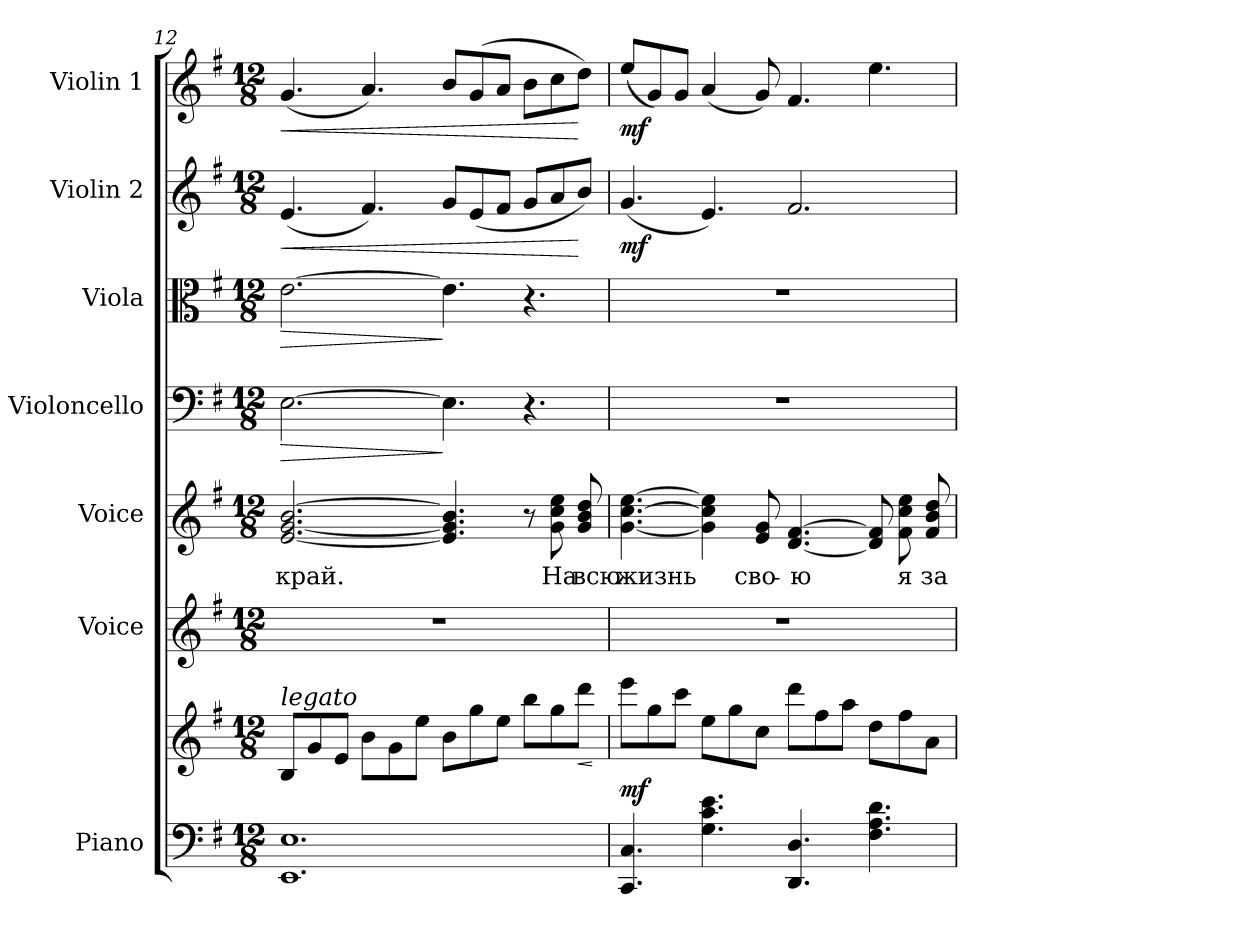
**kern	**kern	**dynam	**kern	**kern	**text	**kern	**dynam	**kern	**dynam	**kern	**dynam	**kern	**dynam
*part7	*part7	*part7	*part6	*part5	*part5	*part4	*part4	*part3	*part3	*part2	*part2	*part1	*part1
*staff8	*staff7	*staff7/8	*staff6	*staff5	*staff5	*staff4	*staff4	*staff3	*staff3	*staff2	*staff2	*staff1	*staff1
*I"Piano	*	*	*I"Voice	*I"Voice	*	*I"Violoncello	*	*I"Viola	*	*I"Violin 2	*	*I"Violin 1	*
*I'Pno.	*	*	*I'Voice	*I'Voice	*	*I'Vc.	*	*I'Vla.	*	*I'Vln.	*	*I'Vln.	*
!!LO:PB:g=z
*clefF4	*clefG2	*	*clefG2	*clefG2	*	*clefF4	*	*clefC3	*	*clefG2	*	*clefG2	*
*k[f#]	*k[f#]	*	*k[f#]	*k[f#]	*	*k[f#]	*	*k[f#]	*	*k[f#]	*	*k[f#]	*
*e:	*e:	*	*e:	*e:	*	*e:	*	*e:	*	*e:	*	*e:	*
*M12/8	*M12/8	*	*M12/8	*M12/8	*	*M12/8	*	*M12/8	*	*M12/8	*	*M12/8	*
=12	=12	=12	=12	=12	=12	=12	=12	=12	=12	=12	=12	=12	=12
!	!	!	!LO:N:vis=1	!	!	!	!	!	!	!	!	!	!
!	!LO:TX:a:i:t=legato	!	!	!	!	!	!	!	!	!	!	!	!
!	!	!	!	!	!LO:LY:b:color=#000000	!	!LO:HP:b	!	!LO:HP:b	!	!LO:HP:b	!	!LO:HP:b
1.EEi/ 1.Ei	8Bi/L	.	1.r	[2.ei/ [2.gi [2.bi	край.	[2.Ei\	>	[2.ei\	>	(4.ei/	<	(4.gi/	<
.	8gi/	.	.	.	.	.	.	.	.	.	.	.	.
.	8ei/J	.	.	.	.	.	.	.	.	.	.	.	.
.	8bi\L	.	.	.	.	.	.	.	.	4.f#i/)	.	4.ai/)	.
.	8gi\	.	.	.	.	.	.	.	.	.	.	.	.
.	8eei\J	.	.	.	.	.	.	.	.	.	.	.	.
.	8bi\L	.	.	4.ei/] 4.gi] 4.bi]	.	4.Ei\]	]	4.ei\]	]	8gi/L	.	8bi/L	.
.	8ggi\	.	.	.	.	.	.	.	.	(8ei/	.	(8gi/	.
.	8eei\J	.	.	.	.	.	.	.	.	8f#i/J	.	8ai/J	.
.	8bbi\L	.	.	8r	.	4.r	.	4.r	.	8gi/L	.	8bi\L	.
!	!	!	!	!	!LO:LY:b:color=#000000	!	!	!	!	!	!	!	!
.	8ggi\	.	.	8gi\ 8cci 8eei	На	.	.	.	.	8ai/	.	8cci\	.
!	!	!LO:HP:b	!	!	!	!	!	!	!	!	!	!	!
!	!	!	!	!	!LO:LY:b:color=#000000	!	!	!	!	!	!	!	!
.	8dddi\J	<	.	8gi/ 8bi 8ddiL	всю	.	.	.	.	8bi/J)	[	8ddi\J)	[
.	.	[	.	.	.	.	.	.	.	.	.	.	.
=13	=13	=13	=13	=13	=13	=13	=13	=13	=13	=13	=13	=13	=13
!	!	!	!LO:N:vis=1	!	!	!	!	!	!	!	!	!	!
!	!	!	!	!	!LO:LY:b:color=#000000	!LO:N:vis=1	!	!LO:N:vis=1	!	!	!	!	!
4.CCi/ 4.Ci	8eeei\L	mf	1.r	[4.gi\ [4.cci [4.eei	жизнь	1.r	.	1.r	.	(4.gi/	mf	(8eei/L	mf
.	8ggi\	.	.	.	.	.	.	.	.	.	.	8gi/)	.
.	8ccci\J	.	.	.	.	.	.	.	.	.	.	8gi/J	.
4.Gi\ 4.ci 4.ei	8eei\L	.	.	4gi\] 4cci] 4eei]	.	.	.	.	.	4.ei/)	.	(4ai/	.
.	8ggi\	.	.	.	.	.	.	.	.	.	.	.	.
!	!	!	!	!	!LO:LY:b:color=#000000	!	!	!	!	!	!	!	!
.	8cci\J	.	.	8ei/ 8giL	сво-	.	.	.	.	.	.	8gi/L)	.
!	!	!	!	!	!LO:LY:b:color=#000000	!	!	!	!	!	!	!	!
4.DDi/ 4.Di	8dddi\L	.	.	[4.di/ [4.f#i	-ю	.	.	.	.	2.f#i/	.	4.f#i/	.
.	8ff#i\	.	.	.	.	.	.	.	.	.	.	.	.
.	8aai\J	.	.	.	.	.	.	.	.	.	.	.	.
4.F#i\ 4.Ai 4.di	8ddi\L	.	.	8di/] 8f#i]	.	.	.	.	.	.	.	4.eei\	.
!	!	!	!	!	!LO:LY:b:color=#000000	!	!	!	!	!	!	!	!
.	8ff#i\	.	.	8f#i\ 8cci 8eei	я	.	.	.	.	.	.	.	.
!	!	!	!	!	!LO:LY:b:color=#000000	!	!	!	!	!	!	!	!
.	8ai\J	.	.	8f#i/ 8bi 8ddiL	за-	.	.	.	.	.	.	.	.
=	=	=	=	=	=	=	=	=	=	=	=	=	=
*-	*-	*-	*-	*-	*-	*-	*-	*-	*-	*-	*-	*-	*-
